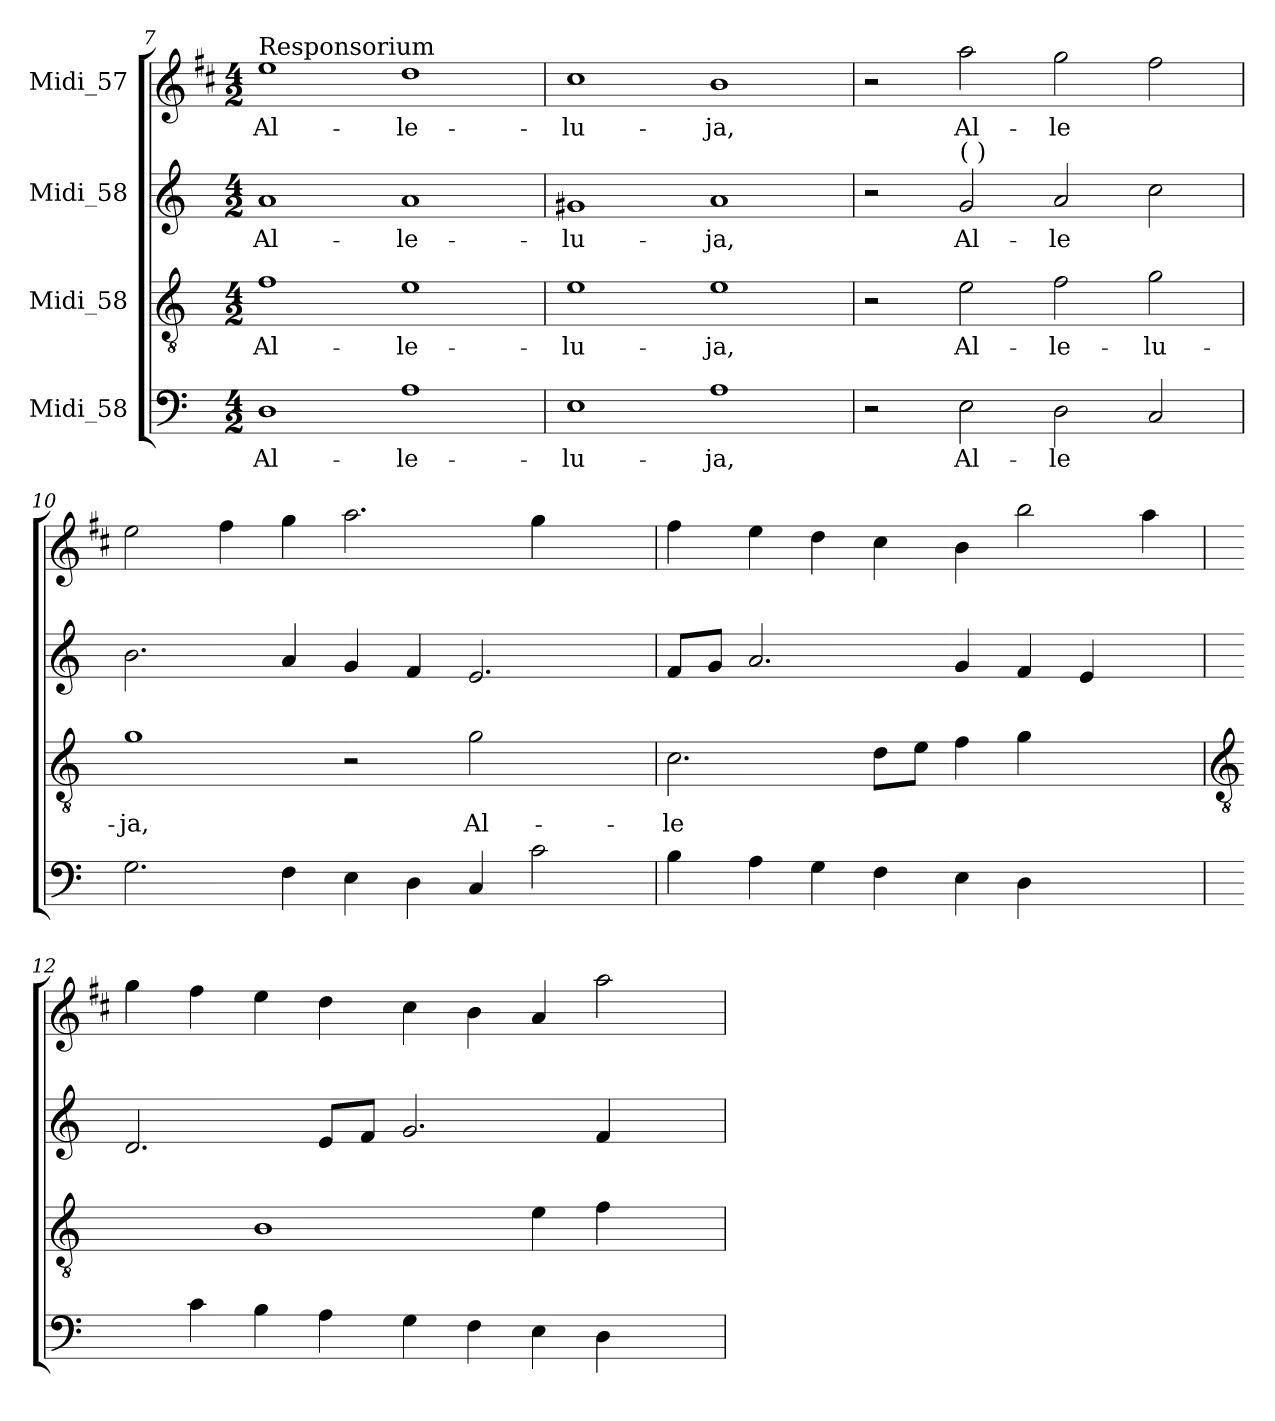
**kern	**text	**kern	**text	**kern	**text	**kern	**text
*part4	*part4	*part3	*part3	*part2	*part2	*part1	*part1
*staff4	*staff4	*staff3	*staff3	*staff2	*staff2	*staff1	*staff1
*I"Midi_58	*	*I"Midi_58	*	*I"Midi_58	*	*I"Midi_57	*
!!LO:LB:g=z
*clefF4	*	*clefGv2	*	*clefG2	*	*clefG2	*
*	*	*	*	*	*	*ITrd1c2	*
*k[]	*	*k[]	*	*k[]	*	*k[]	*
*C:	*	*C:	*	*C:	*	*C:	*
*M4/2	*	*M4/2	*	*M4/2	*	*M4/2	*
=7	=7	=7	=7	=7	=7	=7	=7
!	!	!	!	!	!	!LO:TX:a:t=Responsorium	!
!	!LO:LY:b	!	!LO:LY:b	!	!LO:LY:b	!	!LO:LY:b
1D	Al-	1f	Al-	1a	Al-	1dd	Al-
!	!LO:LY:b	!	!LO:LY:b	!	!LO:LY:b	!	!LO:LY:b
1A	-le-	1e	-le-	1a	-le-	1cc	-le-
=8	=8	=8	=8	=8	=8	=8	=8
!	!LO:LY:b	!	!LO:LY:b	!	!LO:LY:b	!	!LO:LY:b
1E	-lu-	1e	-lu-	1g#X	-lu-	1b	-lu-
!	!LO:LY:b	!	!LO:LY:b	!	!LO:LY:b	!	!LO:LY:b
1A	-ja,	1e	-ja,	1a	-ja,	1a	-ja,
=9	=9	=9	=9	=9	=9	=9	=9
2r	.	2r	.	2r	.	2r	.
!	!	!	!	!LO:TX:a:t=(  )	!	!	!
!	!LO:LY:b	!	!LO:LY:b	!	!LO:LY:b	!	!LO:LY:b
2E	Al-	2e	Al-	2g	Al-	2gg	Al-
!	!LO:LY:b	!	!LO:LY:b	!	!LO:LY:b	!	!LO:LY:b
2D	-le	2f	-le-	2a	-le	2ff	-le
!	!	!	!LO:LY:b	!	!	!	!
2C	.	2g	-lu-	2cc	.	2ee	.
=10	=10	=10	=10	=10	=10	=10	=10
!	!	!	!LO:LY:b	!	!	!	!
2.G	.	1g	-ja,	2.b	.	2dd	.
.	.	.	.	.	.	4ee	.
4F	.	.	.	4a	.	4ff	.
4E	.	2r	.	4g	.	2.gg	.
4D	.	.	.	4f	.	.	.
!	!	!	!LO:LY:b	!	!	!	!
4C	.	2g	Al-	2.e	.	.	.
2c	.	.	.	.	.	4ff	.
.	.	4ryy	.	.	.	4ryy	.
=11	=11	=11	=11	=11	=11	=11	=11
!	!	!	!LO:LY:b	!	!	!	!
4B	.	2.c	-le	8fL	.	4ee	.
.	.	.	.	8gJ	.	.	.
4A	.	.	.	2.a	.	4dd	.
4G	.	.	.	.	.	4cc	.
4F	.	8dL	.	.	.	4b	.
.	.	8eJ	.	.	.	.	.
4E	.	4f	.	4g	.	4a	.
4D	.	4g	.	4f	.	2aa	.
[4dyy	.	[2ayy	.	4e	.	.	.
4ryy	.	.	.	4ryy	.	4gg	.
!!LO:LB:g=z
=12	=12	=12	=12	=12	=12	=12	=12
*	*	*clefGv2	*	*	*	*	*
4dyy]	.	2ayy]	.	2.d	.	4ff	.
4c	.	.	.	.	.	4ee	.
4B	.	1B	.	.	.	4dd	.
4A	.	.	.	8eL	.	4cc	.
.	.	.	.	8fJ	.	.	.
4G	.	.	.	2.g	.	4b	.
4F	.	.	.	.	.	4a	.
4E	.	4e	.	.	.	4g	.
4D	.	4f	.	4f	.	2gg	.
4ryy	.	4ryy	.	4ryy	.	.	.
=	=	=	=	=	=	=	=
*-	*-	*-	*-	*-	*-	*-	*-
